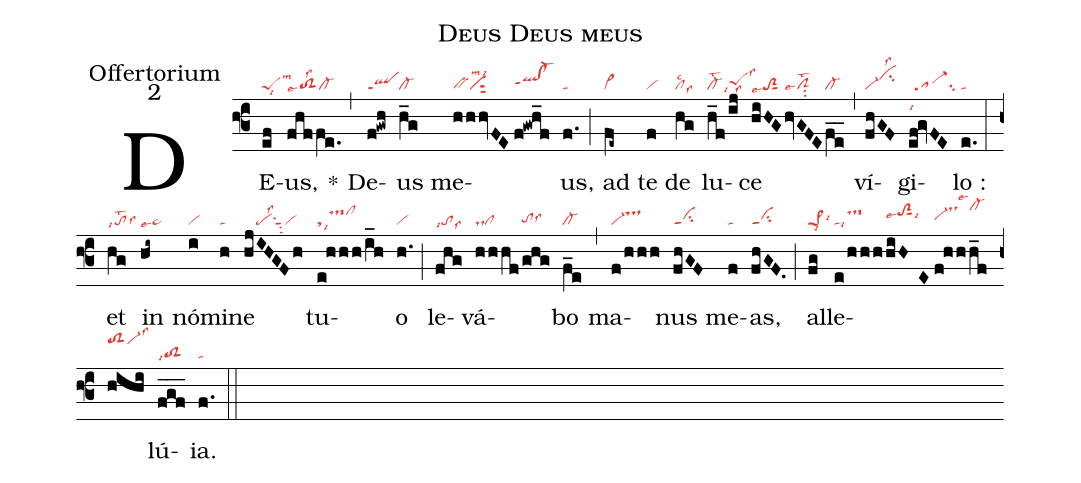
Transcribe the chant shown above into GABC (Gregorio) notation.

nabc-lines:1;
name:Deus Deus meus;
office-part:Offertorium;
mode:2;
%%
(f3) DE(ef|peSlsm3lsi8)us,(fhffe.|toS2lss2lse7cl-) *(,) De(f!gwh|qlppt1)us(h_g|cl-) me(hhhvFE//|bvciS1lsm2lsi2|f!gwh_f|qlhh!cl-hhppt1)us,(f.|ta) (;) ad(fe~|vi>) te(f|vi) de(hg|cllsc2lss9) lu(h_f/ij|cl-lst2lsi9peShhlss3lss8)ce(hiHG/|toS2sut1lse7|hvGFE/|clSsu2lse4lst2|fe__|cl-) (,) ví(fhGF|vi-cihjlss2)gi(ef!gvFE|sa-su2lsi7)lo :(e.|ta) (:) et(hg|tolst2lsi7lss6) in(hi~|ta>lse7) nó(i|vi)mi(h|ta)ne(hjIHGFh|pesu1sut1su2lse7lss2vi) tu(e!hhh/i_h|stlsi9ts-hjclhj)o(h.|vi) (;) le(fhg|tolsi7lss9)vá(hhhf/|dscl|ghg|tohglss6)bo(f_e|cl-) (,) ma(f/hhh|vi-tshj)nus(fhGF|cippt1) me(f|ta)as,(fhGF.|cippt1) (;) al(fg|pe>1lsi6lsi8)le(e/|talsi9|hhh|ts-hj|hiHE//|toS2hjsut1lse7lsi9|f!hhh_f//|vi-hhdshlcl-hllse1|hihi|toS2hlvi-hllss3)lú(fgf___|toS2lsi7)ia.(f.|ta) (::)
